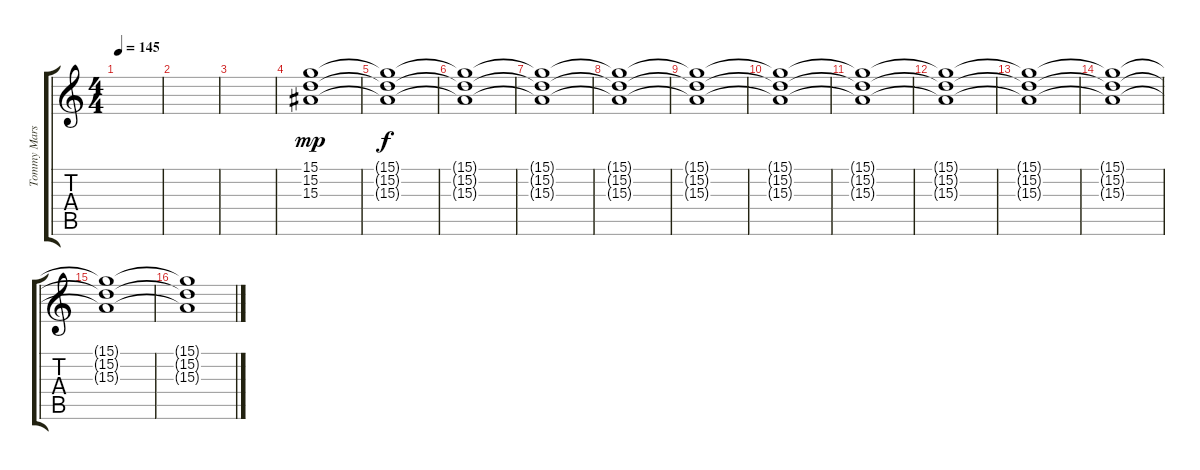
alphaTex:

\track ("Tommy Mars" "Tommy Mars") {instrument drawbarorgan}
\staff {score tabs}
\tuning (E4 B3 G3 D3 A2 E2) {hide}
\ts (4 4)
\tempo 145
\clef g2
\ks c
|
|
|
(15.1 15.2 15.3).1{dy mp} |
(15.1{t} 15.2{t} 15.3{t}).1{dy f} |
(15.1{t} 15.2{t} 15.3{t}).1 |
(15.1{t} 15.2{t} 15.3{t}).1 |
(15.1{t} 15.2{t} 15.3{t}).1 |
(15.1{t} 15.2{t} 15.3{t}).1 |
(15.1{t} 15.2{t} 15.3{t}).1 |
(15.1{t} 15.2{t} 15.3{t}).1 |
(15.1{t} 15.2{t} 15.3{t}).1 |
(15.1{t} 15.2{t} 15.3{t}).1 |
(15.1{t} 15.2{t} 15.3{t}).1 |
(15.1{t} 15.2{t} 15.3{t}).1 |
(15.1{t} 15.2{t} 15.3{t}).1
